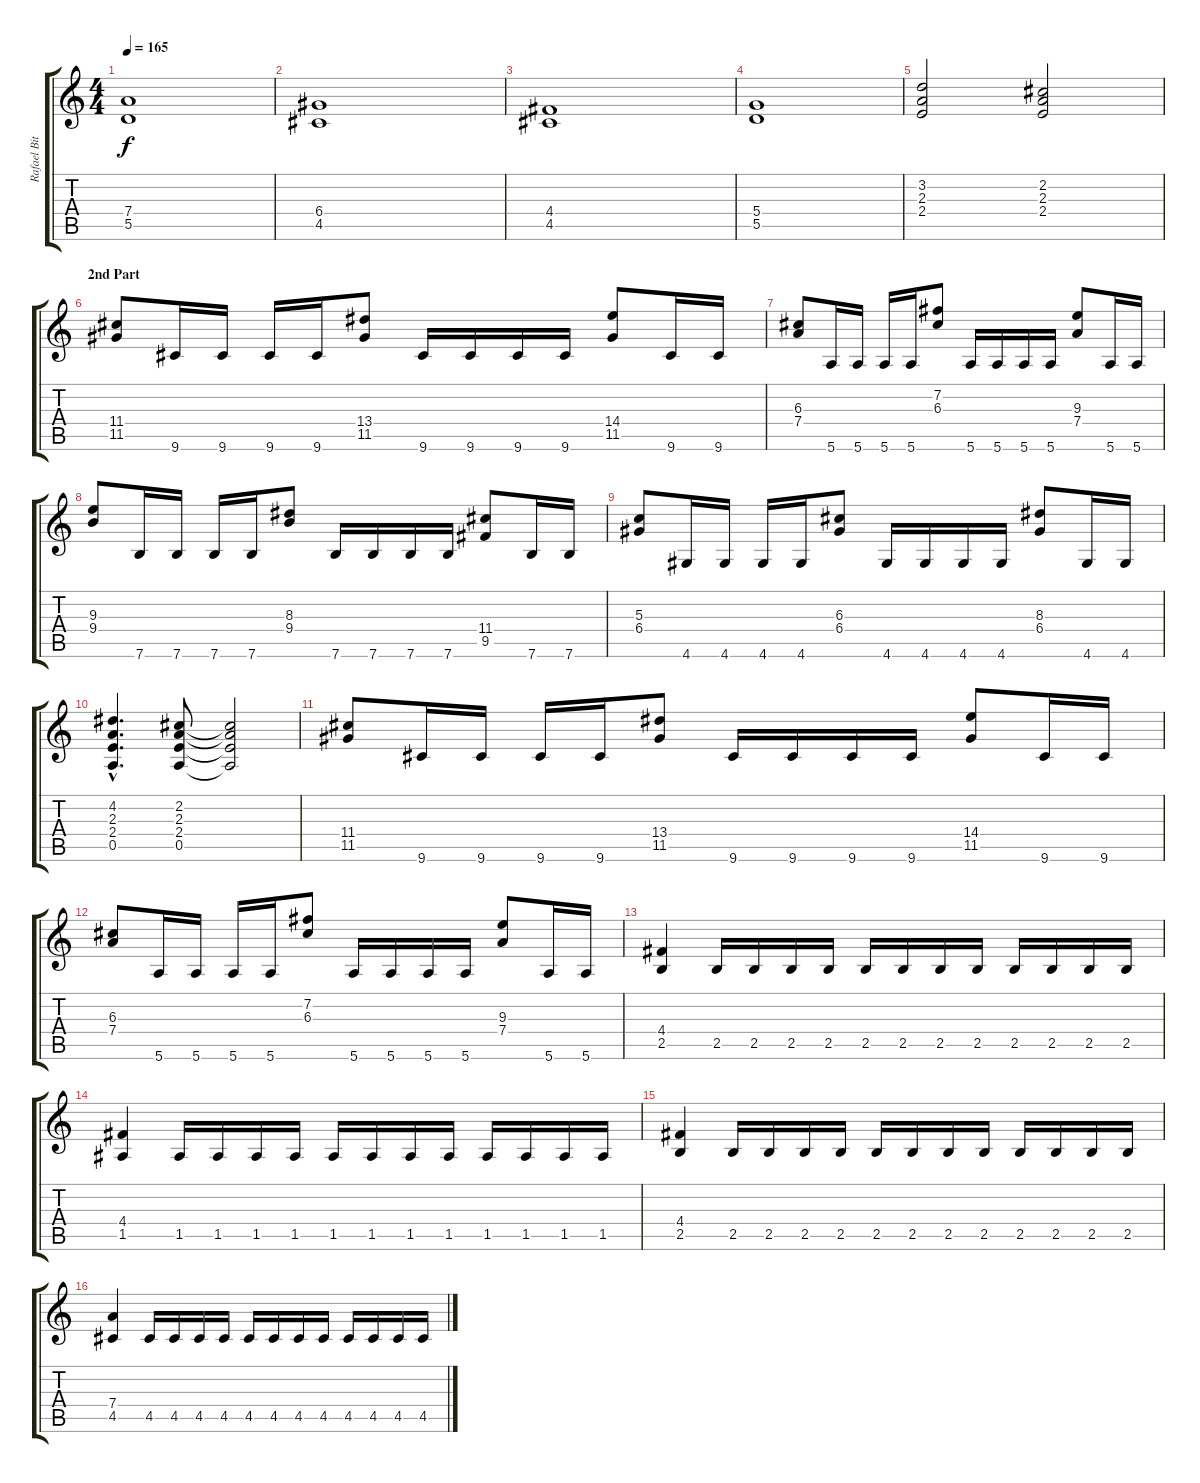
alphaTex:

\track ("Rafael Bittencourt" "Rafael Bit") {instrument distortionguitar}
\staff {score tabs}
\tuning (E4 B3 G3 D3 A2 E2) {hide}
\ts (4 4)
\tempo 165
\clef g2
\ks c
(7.4 5.5).1{dy f} |
(6.4 4.5).1 |
(4.4 4.5).1 |
(5.4 5.5).1 |
(3.2 2.3 2.4).2 (2.2 2.3 2.4).2 |
\section ("" "2nd Part")
(11.4 11.5).8 9.6.16 9.6.16 9.6.16 9.6.16 (13.4 11.5).8 9.6.16 9.6.16 9.6.16 9.6.16 (14.4 11.5).8 9.6.16 9.6.16 |
(6.3 7.4).8 5.6.16 5.6.16 5.6.16 5.6.16 (7.2 6.3).8 5.6.16 5.6.16 5.6.16 5.6.16 (9.3 7.4).8 5.6.16 5.6.16 |
(9.3 9.4).8 7.6.16 7.6.16 7.6.16 7.6.16 (8.3 9.4).8 7.6.16 7.6.16 7.6.16 7.6.16 (11.4 9.5).8 7.6.16 7.6.16 |
(5.3 6.4).8 4.6.16 4.6.16 4.6.16 4.6.16 (6.3 6.4).8 4.6.16 4.6.16 4.6.16 4.6.16 (8.3 6.4).8 4.6.16 4.6.16 |
(4.2{hac} 2.3{hac} 2.4{hac} 0.5{hac}).4{d} (2.2 2.3 2.4 0.5).8 (2.2{t} 2.3{t} 2.4{t} 0.5{t}).2 |
(11.4 11.5).8 9.6.16 9.6.16 9.6.16 9.6.16 (13.4 11.5).8 9.6.16 9.6.16 9.6.16 9.6.16 (14.4 11.5).8 9.6.16 9.6.16 |
(6.3 7.4).8 5.6.16 5.6.16 5.6.16 5.6.16 (7.2 6.3).8 5.6.16 5.6.16 5.6.16 5.6.16 (9.3 7.4).8 5.6.16 5.6.16 |
(4.4 2.5).4 2.5.16 2.5.16 2.5.16 2.5.16 2.5.16 2.5.16 2.5.16 2.5.16 2.5.16 2.5.16 2.5.16 2.5.16 |
(4.4 1.5).4 1.5.16 1.5.16 1.5.16 1.5.16 1.5.16 1.5.16 1.5.16 1.5.16 1.5.16 1.5.16 1.5.16 1.5.16 |
(4.4 2.5).4 2.5.16 2.5.16 2.5.16 2.5.16 2.5.16 2.5.16 2.5.16 2.5.16 2.5.16 2.5.16 2.5.16 2.5.16 |
(7.4 4.5).4 4.5.16 4.5.16 4.5.16 4.5.16 4.5.16 4.5.16 4.5.16 4.5.16 4.5.16 4.5.16 4.5.16 4.5.16
